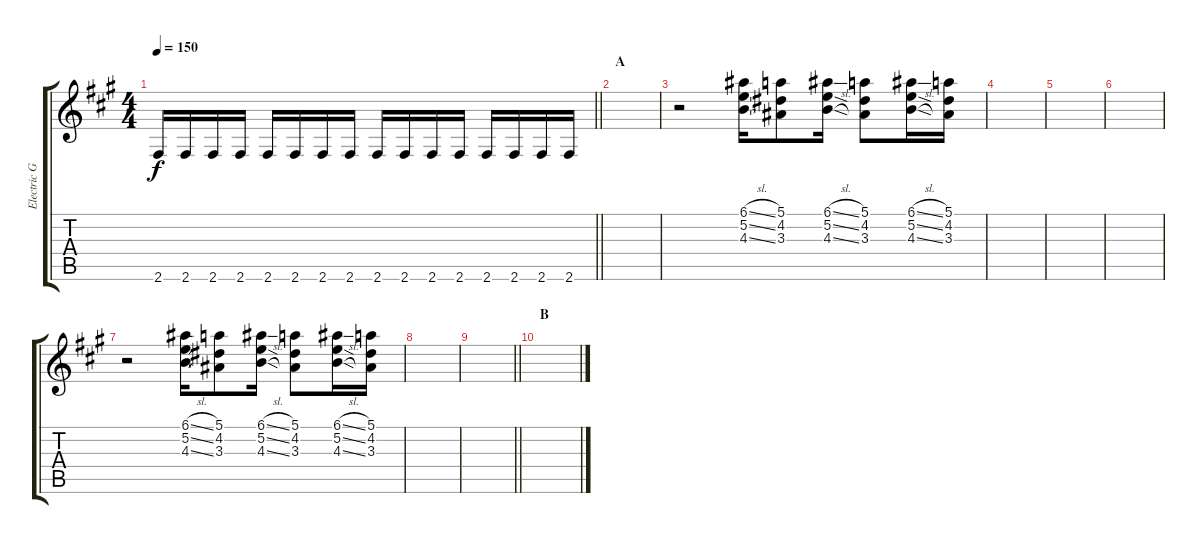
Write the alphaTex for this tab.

\track ("Electric Guitar III" "Electric G") {instrument overdrivenguitar}
\staff {score tabs}
\tuning (E4 B3 G3 D3 A2 E2) {hide}
\ts (4 4)
\tempo 150
\clef g2
\barLineRight lightlight
\ks a
2.6.16{dy f} 2.6.16 2.6.16 2.6.16 2.6.16 2.6.16 2.6.16 2.6.16 2.6.16 2.6.16 2.6.16 2.6.16 2.6.16 2.6.16 2.6.16 2.6.16 |
\section ("" "A")
|
r.2 (6.1{sl} 5.2{sl} 4.3{sl}).16 (5.1 4.2 3.3).8 (6.1{sl} 5.2{sl} 4.3{sl}).16 (5.1 4.2 3.3).8 (6.1{sl} 5.2{sl} 4.3{sl}).16 (5.1 4.2 3.3).16 |
|
|
|
r.2 (6.1{sl} 5.2{sl} 4.3{sl}).16 (5.1 4.2 3.3).8 (6.1{sl} 5.2{sl} 4.3{sl}).16 (5.1 4.2 3.3).8 (6.1{sl} 5.2{sl} 4.3{sl}).16 (5.1 4.2 3.3).16 |
|
\barLineRight lightlight
|
\section ("" "B")
